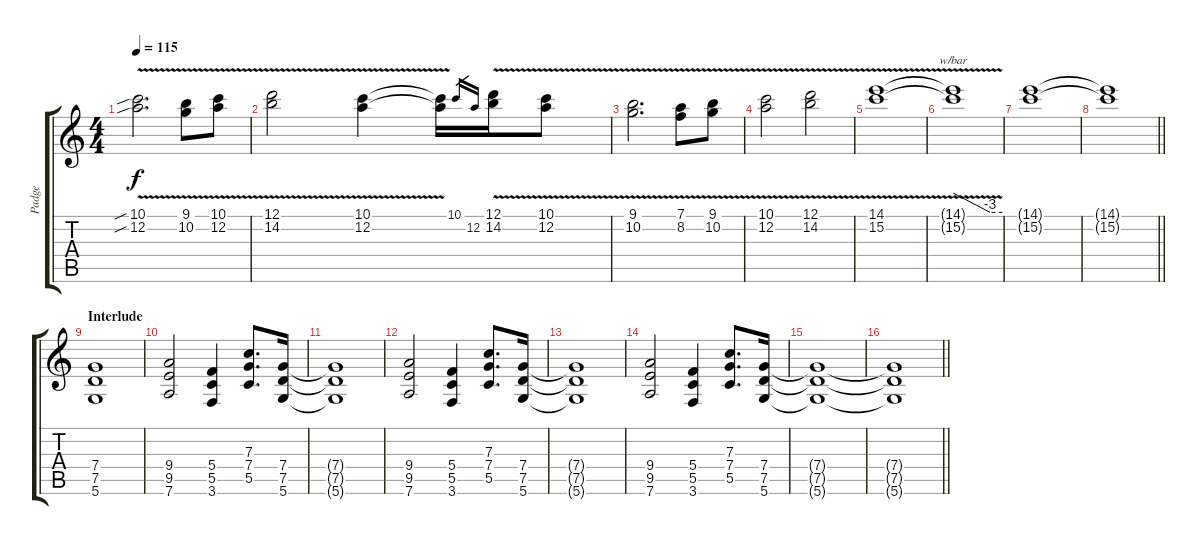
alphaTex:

\track ("Padge" "Padge") {instrument distortionguitar}
\staff {score tabs}
\tuning (D4 A3 F3 C3 G2 D2) {hide}
\ts (4 4)
\tempo 115
\clef g2
\ks c
(10.1{v sib} 12.2{v sib}).2{d dy f} (9.1{v} 10.2{v}).8 (10.1{v} 12.2{v}).8 |
(12.1{v} 14.2{v}).2 (10.1{v} 12.2{v}).4 (10.1{t} 12.2{t}).16 10.1.16{gr} 12.2.16{gr} (12.1{v} 14.2{v}).16 (10.1{v} 12.2{v}).8 |
(9.1 10.2{v}).2{d} (7.1 8.2{v}).8 (9.1 10.2{v}).8 |
(10.1 12.2{v}).2 (12.1 14.2{v}).2 |
(14.1{v} 15.2{v}).1 |
(14.1{t} 15.2{t}).1{tbe (custom default 0 0 45 -12 60 -12)} |
(14.1{t} 15.2{t}).1 |
\barLineRight lightlight
(14.1{t} 15.2{t}).1 |
\section ("" "Interlude")
(7.4 7.5 5.6).1{volume 13 balance 0} |
(9.4 9.5 7.6).2 (5.4 5.5 3.6).4 (7.3 7.4 5.5).8{d} (7.4 7.5 5.6).16 |
(7.4{t} 7.5{t} 5.6{t}).1 |
(9.4 9.5 7.6).2 (5.4 5.5 3.6).4 (7.3 7.4 5.5).8{d} (7.4 7.5 5.6).16 |
(7.4{t} 7.5{t} 5.6{t}).1 |
(9.4 9.5 7.6).2 (5.4 5.5 3.6).4 (7.3 7.4 5.5).8{d} (7.4 7.5 5.6).16 |
(7.4{t} 7.5{t} 5.6{t}).1 |
\barLineRight lightlight
(7.4{t} 7.5{t} 5.6{t}).1
